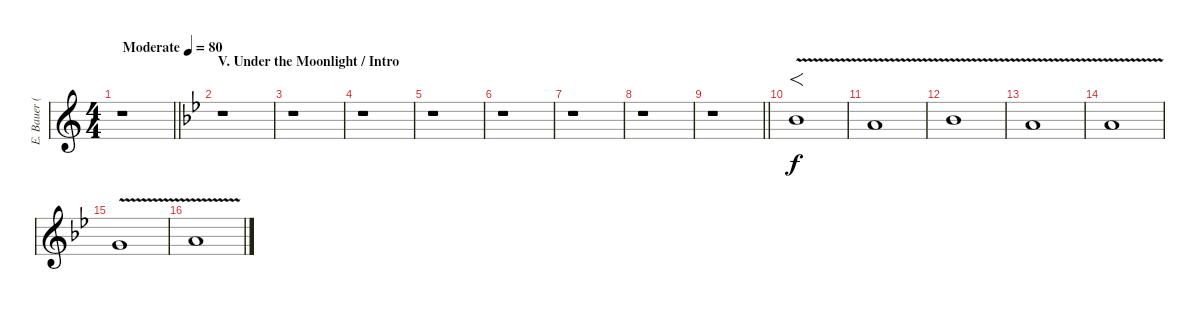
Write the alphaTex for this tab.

\track ("E. Bauer (Keyboard)" "E. Bauer (") {instrument violin}
\staff {score}
\tuning (E4 B3 G3 D3 A2 E2) {hide}
\ts (4 4)
\tempo (80 "Moderate")
\clef g2
\barLineRight lightlight
\ks c
r.1{dy f instrument violin} |
\section ("" "V. Under the Moonlight / Intro")
\ks gminor
r.1 |
r.1 |
r.1 |
r.1 |
r.1 |
r.1 |
r.1 |
\barLineRight lightlight
r.1 |
6.1{v}.1{f volume 12} |
5.1{v}.1 |
6.1{v}.1 |
5.1{v}.1 |
5.1{v}.1 |
3.1{v}.1 |
5.1{v}.1
